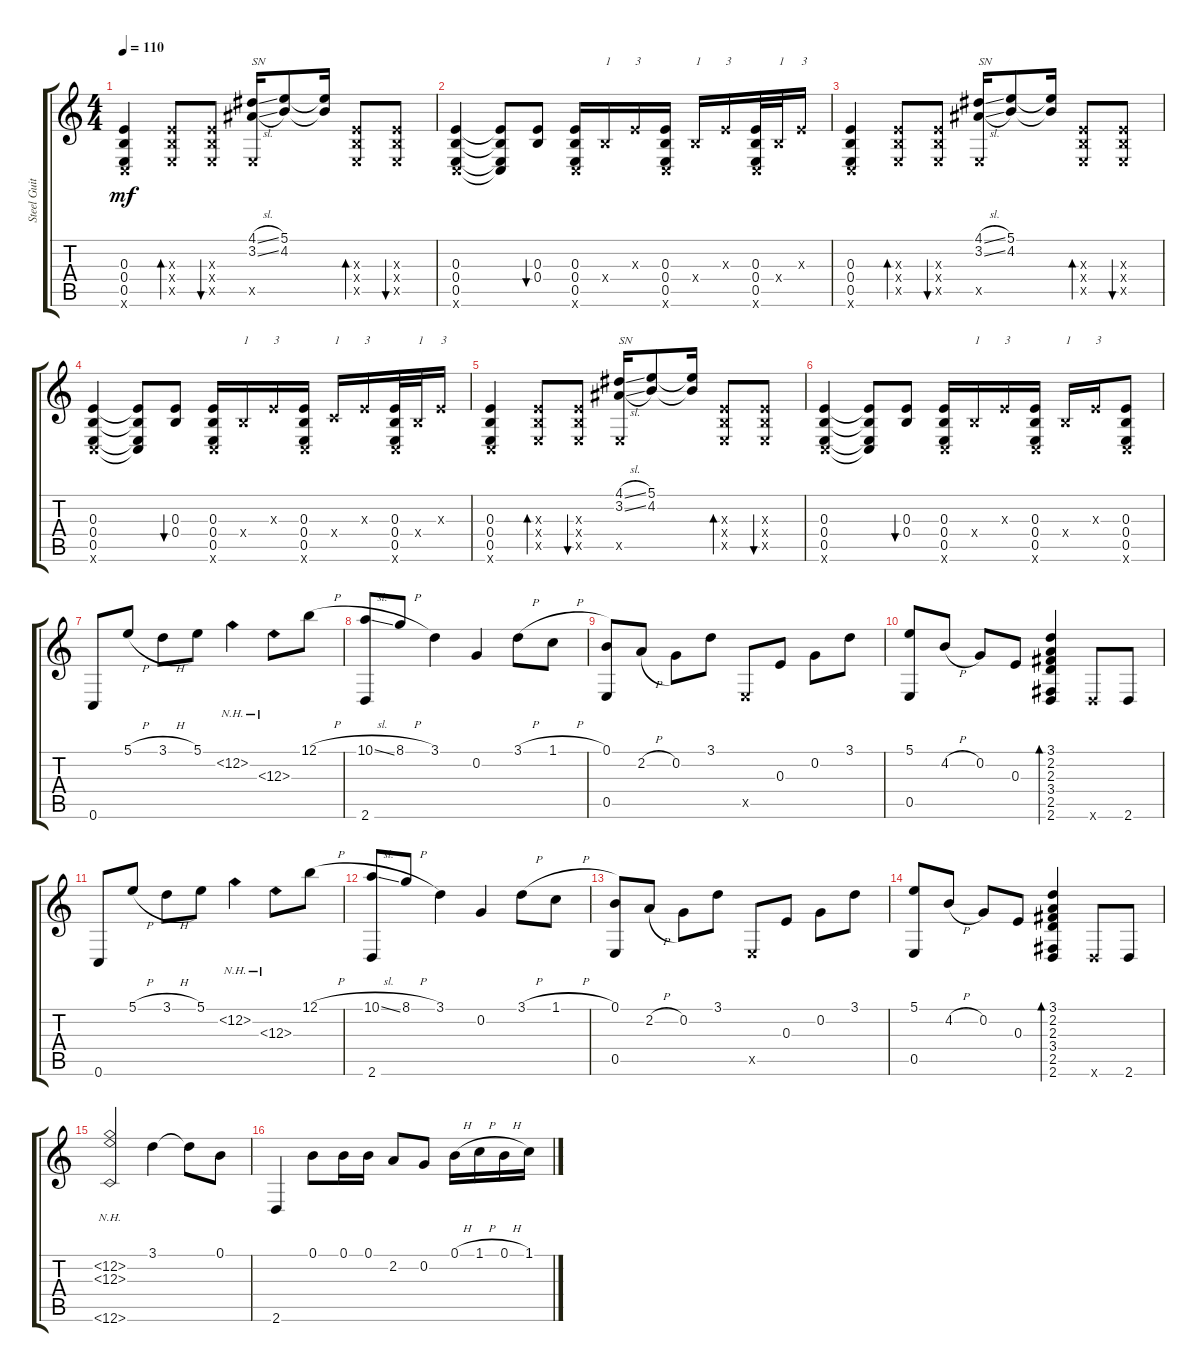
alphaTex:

\track ("Steel Guitar" "Steel Guit") {instrument acousticguitarsteel}
\staff {score tabs}
\tuning (B3 G3 E3 B2 E2 C2) {hide}
\ts (4 4)
\tempo 110
\clef g2
\ks c
(0.3 0.4 0.5 0.6{x}).4{dy mf} (0.3{x} 0.4{x} 0.5{x}).8{bd 30} (0.3{x} 0.4{x} 0.5{x}).8{bu 30} (4.1{sl} 3.2{sl} 0.5{x}).16{txt "SN"} (5.1 4.2).8 (5.1{t} 4.2{t}).16 (0.3{x} 0.4{x} 0.5{x}).8{bd 30} (0.3{x} 0.4{x} 0.5{x}).8{bu 30} |
(0.3 0.4 0.5 0.6{x}).4 (0.3{t} 0.4{t} 0.5{t} 0.6{t}).8 (0.3 0.4).8{bu 30} (0.3 0.4 0.5 0.6{x}).16 0.4{x}.16{txt "1"} 0.3{x}.16{txt "3"} (0.3 0.4 0.5 0.6{x}).16 0.4{x}.16{txt "1"} 0.3{x}.16{txt "3"} (0.3 0.4 0.5 0.6{x}).32 0.4{x}.32{txt "1"} 0.3{x}.16{txt "3"} |
(0.3 0.4 0.5 0.6{x}).4 (0.3{x} 0.4{x} 0.5{x}).8{bd 30} (0.3{x} 0.4{x} 0.5{x}).8{bu 30} (4.1{sl} 3.2{sl} 0.5{x}).16{txt "SN"} (5.1 4.2).8 (5.1{t} 4.2{t}).16 (0.3{x} 0.4{x} 0.5{x}).8{bd 30} (0.3{x} 0.4{x} 0.5{x}).8{bu 30} |
(0.3 0.4 0.5 0.6{x}).4 (0.3{t} 0.4{t} 0.5{t} 0.6{t}).8 (0.3 0.4).8{bu 30} (0.3 0.4 0.5 0.6{x}).16 0.4{x}.16{txt "1"} 0.3{x}.16{txt "3"} (0.3 0.4 0.5 0.6{x}).16 1.4{x}.16{txt "1"} 0.3{x}.16{txt "3"} (0.3 0.4 0.5 0.6{x}).32 0.4{x}.32{txt "1"} 0.3{x}.16{txt "3"} |
(0.3 0.4 0.5 0.6{x}).4 (0.3{x} 0.4{x} 0.5{x}).8{bd 30} (0.3{x} 0.4{x} 0.5{x}).8{bu 30} (4.1{sl} 3.2{sl} 0.5{x}).16{txt "SN"} (5.1 4.2).8 (5.1{t} 4.2{t}).16 (0.3{x} 0.4{x} 0.5{x}).8{bd 30} (0.3{x} 0.4{x} 0.5{x}).8{bu 30} |
(0.3 0.4 0.5 0.6{x}).4 (0.3{t} 0.4{t} 0.5{t} 0.6{t}).8 (0.3 0.4).8{bu 30} (0.3 0.4 0.5 0.6{x}).16 0.4{x}.16{txt "1"} 0.3{x}.16{txt "3"} (0.3 0.4 0.5 0.6{x}).16 0.4{x}.16{txt "1"} 0.3{x}.16{txt "3"} (0.3 0.4 0.5 0.6{x}).8 |
0.6.8 5.1{h}.8 3.1{h}.8 5.1.8 12.2{nh}.4 12.3{nh}.8 12.1{h}.8 |
(10.1{sl} 2.6).8 8.1{h}.8 3.1.4 0.2.4 3.1{h}.8 1.1{h}.8 |
(0.1 0.5).8 2.2{h}.8 0.2.8 3.1.8 0.5{x}.8 0.3.8 0.2.8 3.1.8 |
(5.1 0.5).8 4.2{h}.8 0.2.8 0.3.8 (3.1 2.2 2.3 3.4 2.5 2.6).4{bd 60} 2.6{x}.8 2.6.8 |
0.6.8 5.1{h}.8 3.1{h}.8 5.1.8 12.2{nh}.4 12.3{nh}.8 12.1{h}.8 |
(10.1{sl} 2.6).8 8.1{h}.8 3.1.4 0.2.4 3.1{h}.8 1.1{h}.8 |
(0.1 0.5).8 2.2{h}.8 0.2.8 3.1.8 0.5{x}.8 0.3.8 0.2.8 3.1.8 |
(5.1 0.5).8 4.2{h}.8 0.2.8 0.3.8 (3.1 2.2 2.3 3.4 2.5 2.6).4{bd 60} 2.6{x}.8 2.6.8 |
(12.2{nh} 12.3{nh} 12.6{nh}).2 3.1.4 3.1{t}.8 0.1.8 |
2.6.4 0.1.8 0.1.16 0.1.16 2.2.8 0.2.8 0.1{h}.16 1.1{h}.16 0.1{h}.16 1.1{h}.16
